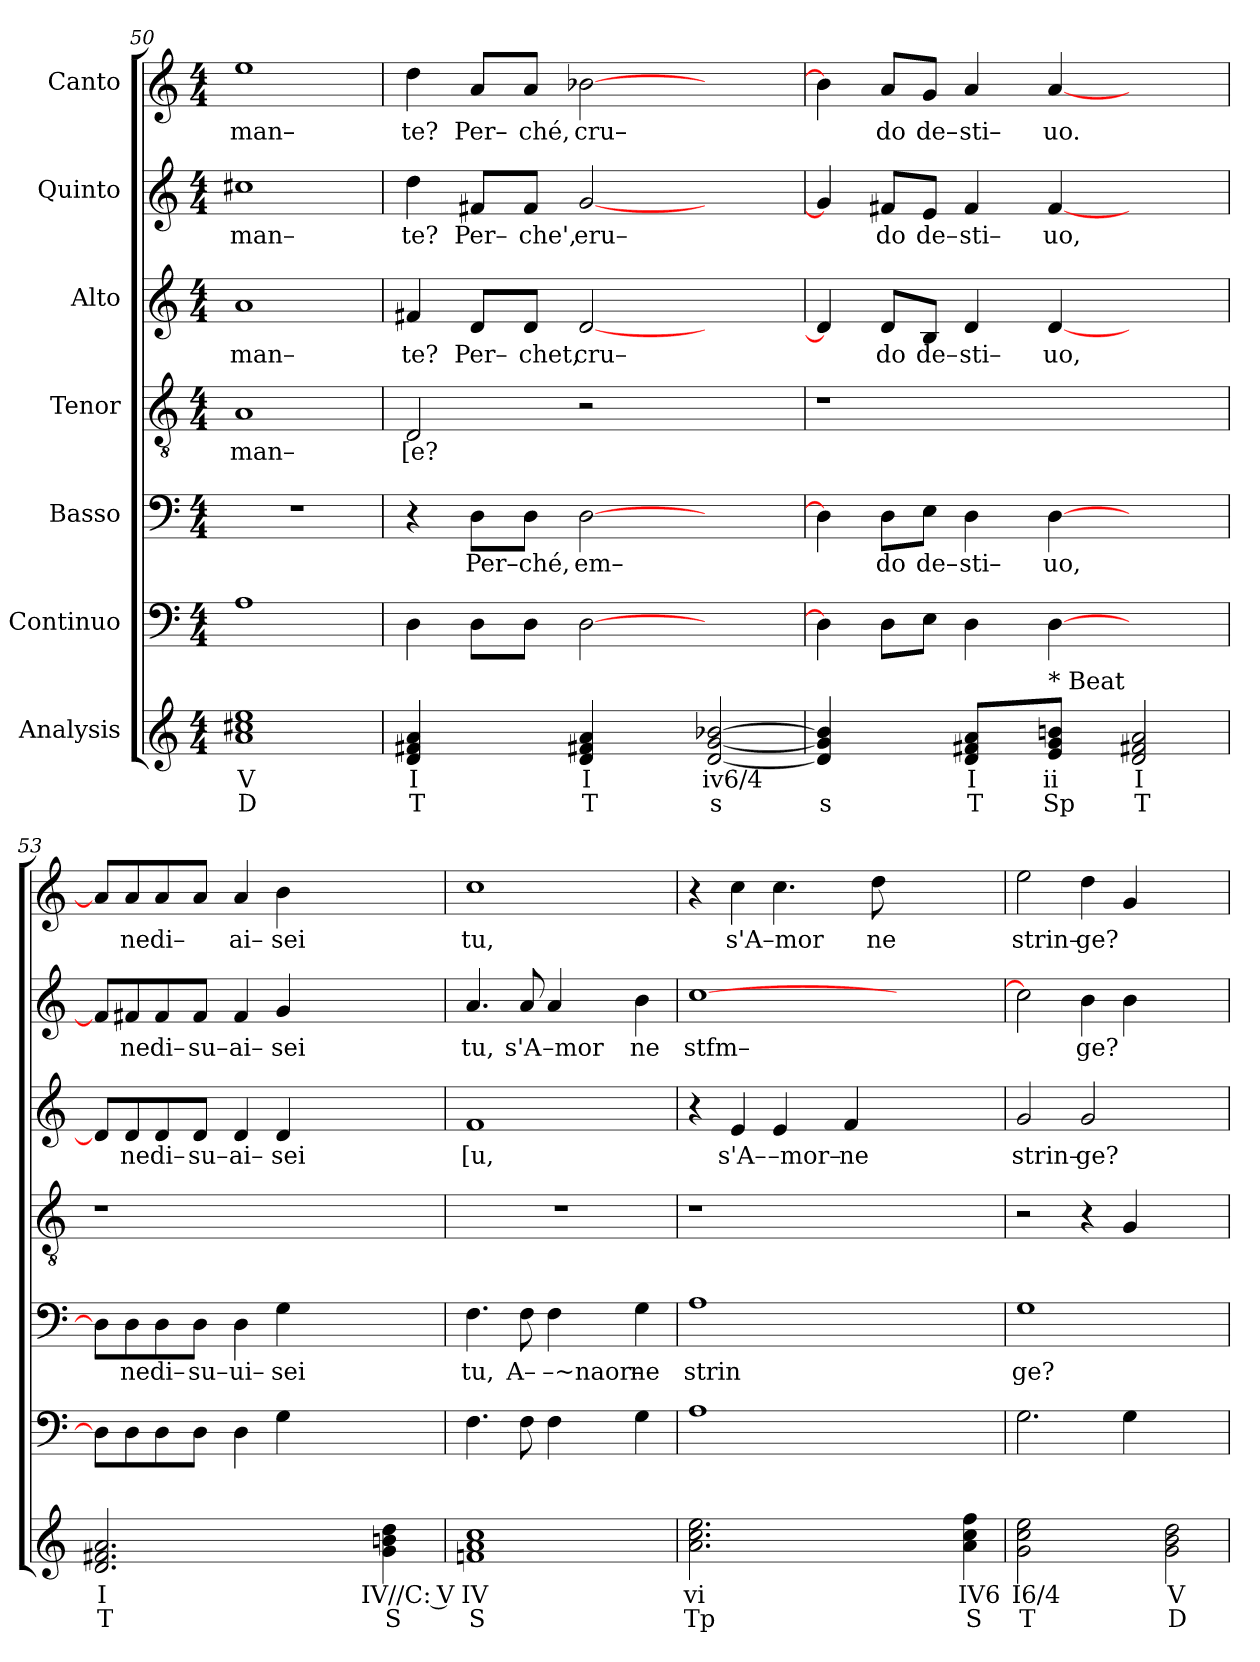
**kern	**text	**text	**kern	**kern	**text	**kern	**text	**kern	**text	**kern	**text	**kern	**text
*part7	*part7	*part7	*part6	*part5	*part5	*part4	*part4	*part3	*part3	*part2	*part2	*part1	*part1
*staff7	*staff7	*staff7	*staff6	*staff5	*staff5	*staff4	*staff4	*staff3	*staff3	*staff2	*staff2	*staff1	*staff1
*I"Analysis	*	*	*I"Continuo	*I"Basso	*	*I"Tenor	*	*I"Alto	*	*I"Quinto	*	*I"Canto	*
*	*	*	*clefF4	*clefF4	*	*clefGv2	*	*clefG2	*	*clefG2	*	*clefG2	*
*k[]	*	*	*k[]	*k[]	*	*k[]	*	*k[]	*	*k[]	*	*k[]	*
*M4/4	*	*	*M4/4	*M4/4	*	*M4/4	*	*M4/4	*	*M4/4	*	*M4/4	*
=50	=50	=50	=50	=50	=50	=50	=50	=50	=50	=50	=50	=50	=50
!	!	!	!	!	!	!	!LO:LY:b	!	!	!	!	!	!
!	!	!	!	!	!	!	!	!	!LO:LY:b	!	!	!	!
!	!	!	!	!	!	!	!	!	!	!	!LO:LY:b	!	!
!	!	!	!	!	!	!	!	!	!	!	!	!	!LO:LY:b
1a 1cc#X 1ee	V	D	1A	1r	.	1A	man–	1a	man–	1cc#X	man–	1ee	man–
=51	=51	=51	=51	=51	=51	=51	=51	=51	=51	=51	=51	=51	=51
!	!	!	!	!	!	!	!LO:LY:b	!	!	!	!	!	!
!	!	!	!	!	!	!	!	!	!LO:LY:b	!	!	!	!
!	!	!	!	!	!	!	!	!	!	!	!LO:LY:b	!	!
!	!	!	!	!	!	!	!	!	!	!	!	!	!LO:LY:b
4d 4f#X 4a	I	T	4D\	4r	.	2D/	[e?	4f#X/	te?	4dd\	te?	4dd\	te?
!	!	!	!	!	!LO:LY:b	!	!	!	!	!	!	!	!
!	!	!	!	!	!	!	!	!	!LO:LY:b	!	!	!	!
!	!	!	!	!	!	!	!	!	!	!	!LO:LY:b	!	!
!	!	!	!	!	!	!	!	!	!	!	!	!	!LO:LY:b
4ryy	.	.	8D\L	8D\L	Per–	.	.	8d/L	Per–	8f#X/L	Per–	8a/L	Per–
!	!	!	!	!	!LO:LY:b	!	!	!	!	!	!	!	!
!	!	!	!	!	!	!	!	!	!LO:LY:b	!	!	!	!
!	!	!	!	!	!	!	!	!	!	!	!LO:LY:b	!	!
!	!	!	!	!	!	!	!	!	!	!	!	!	!LO:LY:b
.	.	.	8D\J	8D\J	ché,	.	.	8d/J	chet,	8f#/J	che',	8a/J	ché,
!	!	!	!	!	!LO:LY:b	!	!	!	!	!	!	!	!
!	!	!	!	!	!	!	!	!	!LO:LY:b	!	!	!	!
!	!	!	!	!	!	!	!	!	!	!	!LO:LY:b	!	!
!	!	!	!	!	!	!	!	!	!	!	!	!	!LO:LY:b
4d 4f#X 4a	I	T	[2D\	[2D\	em–	2r	.	[2d/	cru–	[2g/	eru–	[2b-X\	cru–
4ryy	.	.	.	.	.	.	.	.	.	.	.	.	.
[2d [2g [2b-X	iv6/4	s	2ryy	2ryy	.	2ryy	.	2ryy	.	2ryy	.	2ryy	.
=52	=52	=52	=52	=52	=52	=52	=52	=52	=52	=52	=52	=52	=52
4d] 4g] 4b-]	.	s	4D\]	4D\]	.	1r	.	4d/]	.	4g/]	.	4b-\]	.
!	!	!	!	!	!LO:LY:b	!	!	!	!	!	!	!	!
!	!	!	!	!	!	!	!	!	!LO:LY:b	!	!	!	!
!	!	!	!	!	!	!	!	!	!	!	!LO:LY:b	!	!
!	!	!	!	!	!	!	!	!	!	!	!	!	!LO:LY:b
4ryy	.	.	8D\L	8D\L	do	.	.	8d/L	do	8f#X/L	do	8a/L	do
!	!	!	!	!	!LO:LY:b	!	!	!	!	!	!	!	!
!	!	!	!	!	!	!	!	!	!LO:LY:b	!	!	!	!
!	!	!	!	!	!	!	!	!	!	!	!LO:LY:b	!	!
!	!	!	!	!	!	!	!	!	!	!	!	!	!LO:LY:b
.	.	.	8E\J	8E\J	de–	.	.	8B/J	de–	8e/J	de–	8g/J	de–
!	!	!	!	!	!LO:LY:b	!	!	!	!	!	!	!	!
!	!	!	!	!	!	!	!	!	!LO:LY:b	!	!	!	!
!	!	!	!	!	!	!	!	!	!	!	!LO:LY:b	!	!
!	!	!	!	!	!	!	!	!	!	!	!	!	!LO:LY:b
8d 8f#X 8aL	I	T	4D\	4D\	sti–	.	.	4d/	sti–	4f#/	sti–	4a/	sti–
8ryy	.	.	.	.	.	.	.	.	.	.	.	.	.
!	!	!	!	!	!LO:LY:b	!	!	!	!	!	!	!	!
!	!	!	!	!	!	!	!	!	!LO:LY:b	!	!	!	!
!	!	!	!	!	!	!	!	!	!	!	!LO:LY:b	!	!
!LO:TX:a:t=* Beat	!	!	!	!	!	!	!	!	!	!	!	!	!
!	!	!	!	!	!	!	!	!	!	!	!	!	!LO:LY:b
8e 8g 8bnJ	ii	Sp	[4D\	[4D\	uo,	.	.	[4d/	uo,	[4f#/	uo,	[4a/	uo.
8ryy	.	.	.	.	.	.	.	.	.	.	.	.	.
2d 2f#X 2a	I	T	2ryy	2ryy	.	2ryy	.	2ryy	.	2ryy	.	2ryy	.
=53	=53	=53	=53	=53	=53	=53	=53	=53	=53	=53	=53	=53	=53
2.d 2.f#X 2.a	I	T	8D\L]	8D\L]	.	1r	.	8d/L]	.	8f#/L]	.	8a/L]	.
!	!	!	!	!	!LO:LY:b	!	!	!	!	!	!	!	!
!	!	!	!	!	!	!	!	!	!LO:LY:b	!	!	!	!
!	!	!	!	!	!	!	!	!	!	!	!LO:LY:b	!	!
!	!	!	!	!	!	!	!	!	!	!	!	!	!LO:LY:b
.	.	.	8D\	8D\	ne	.	.	8d/	ne	8f#X/	ne	8a/	ne
!	!	!	!	!	!LO:LY:b	!	!	!	!	!	!	!	!
!	!	!	!	!	!	!	!	!	!LO:LY:b	!	!	!	!
!	!	!	!	!	!	!	!	!	!	!	!LO:LY:b	!	!
!	!	!	!	!	!	!	!	!	!	!	!	!	!LO:LY:b
.	.	.	8D\	8D\	di–	.	.	8d/	di–	8f#/	di–	8a/	di–
!	!	!	!	!	!LO:LY:b	!	!	!	!	!	!	!	!
!	!	!	!	!	!	!	!	!	!LO:LY:b	!	!	!	!
!	!	!	!	!	!	!	!	!	!	!	!LO:LY:b	!	!
.	.	.	8D\J	8D\J	su–	.	.	8d/J	su–	8f#/J	su–	8a/J	.
!	!	!	!	!	!LO:LY:b	!	!	!	!	!	!	!	!
!	!	!	!	!	!	!	!	!	!LO:LY:b	!	!	!	!
!	!	!	!	!	!	!	!	!	!	!	!LO:LY:b	!	!
!	!	!	!	!	!	!	!	!	!	!	!	!	!LO:LY:b
.	.	.	4D\	4D\	ui–	.	.	4d/	ai–	4f#/	ai–	4a/	ai–
!	!	!	!	!	!LO:LY:b	!	!	!	!	!	!	!	!
!	!	!	!	!	!	!	!	!	!LO:LY:b	!	!	!	!
!	!	!	!	!	!	!	!	!	!	!	!LO:LY:b	!	!
!	!	!	!	!	!	!	!	!	!	!	!	!	!LO:LY:b
2.ryy	.	.	4G\	4G\	sei	.	.	4d/	sei	4g/	sei	4b\	sei
.	.	.	2.ryy	2.ryy	.	2.ryy	.	2.ryy	.	2.ryy	.	2.ryy	.
4g 4bn 4dd	IV//C: V	S	.	.	.	.	.	.	.	.	.	.	.
=54	=54	=54	=54	=54	=54	=54	=54	=54	=54	=54	=54	=54	=54
!	!	!	!	!	!LO:LY:b	!	!	!	!	!	!	!	!
!	!	!	!	!	!	!	!	!	!LO:LY:b	!	!	!	!
!	!	!	!	!	!	!	!	!	!	!	!LO:LY:b	!	!
!	!	!	!	!	!	!	!	!	!	!	!	!	!LO:LY:b
1fn 1a 1cc	IV	S	4.F\	4.F\	tu,	1r	.	1f	[u,	4.a/	tu,	1cc	tu,
!	!	!	!	!	!LO:LY:b	!	!	!	!	!	!	!	!
!	!	!	!	!	!	!	!	!	!	!	!LO:LY:b	!	!
.	.	.	8F\	8F\	A–	.	.	.	.	8a/	s'A	.	.
!	!	!	!	!	!LO:LY:b	!	!	!	!	!	!	!	!
!	!	!	!	!	!	!	!	!	!	!	!LO:LY:b	!	!
.	.	.	4F\	4F\	–~naor–	.	.	.	.	4a/	–mor	.	.
!	!	!	!	!	!LO:LY:b	!	!	!	!	!	!	!	!
!	!	!	!	!	!	!	!	!	!	!	!LO:LY:b	!	!
.	.	.	4G\	4G\	ne	.	.	.	.	4b\	ne	.	.
=55	=55	=55	=55	=55	=55	=55	=55	=55	=55	=55	=55	=55	=55
!	!	!	!	!	!LO:LY:b	!	!	!	!	!	!	!	!
!	!	!	!	!	!	!	!	!	!	!	!LO:LY:b	!	!
2.a 2.cc 2.ee	vi	Tp	1A	1A	strin	1r	.	4r	.	[1cc	stfm–	4r	.
!	!	!	!	!	!	!	!	!	!LO:LY:b	!	!	!	!
!	!	!	!	!	!	!	!	!	!	!	!	!	!LO:LY:b
.	.	.	.	.	.	.	.	4e/	s'A–	.	.	4cc\	s'A–mor
!	!	!	!	!	!	!	!	!	!LO:LY:b	!	!	!	!
.	.	.	.	.	.	.	.	4e/	–mor–	.	.	4.cc\	.
!	!	!	!	!	!	!	!	!	!LO:LY:b	!	!	!	!
2.ryy	.	.	.	.	.	.	.	4f/	ne	.	.	.	.
!	!	!	!	!	!	!	!	!	!	!	!	!	!LO:LY:b
.	.	.	.	.	.	.	.	.	.	.	.	8dd\	ne
.	.	.	2.ryy	2.ryy	.	2.ryy	.	2.ryy	.	2.ryy	.	2.ryy	.
4a 4cc 4ff	IV6	S	.	.	.	.	.	.	.	.	.	.	.
=56	=56	=56	=56	=56	=56	=56	=56	=56	=56	=56	=56	=56	=56
!	!	!	!	!	!LO:LY:b	!	!	!	!	!	!	!	!
!	!	!	!	!	!	!	!	!	!LO:LY:b	!	!	!	!
!	!	!	!	!	!	!	!	!	!	!	!	!	!LO:LY:b
2g 2cc 2ee	I6/4	T	2.G\	1G	ge?	2r	.	2g/	strin–	2cc\]	.	2ee\	strin–
!	!	!	!	!	!	!	!	!	!LO:LY:b	!	!	!	!
!	!	!	!	!	!	!	!	!	!	!	!LO:LY:b	!	!
!	!	!	!	!	!	!	!	!	!	!	!	!	!LO:LY:b
2ryy	.	.	.	.	.	4r	.	2g/	ge?	4b\	ge?	4dd\	ge?
.	.	.	4G\	.	.	4G/	.	.	.	4b\	.	4g/	.
2g 2b 2dd	V	D	2ryy	2ryy	.	2ryy	.	2ryy	.	2ryy	.	2ryy	.
=	=	=	=	=	=	=	=	=	=	=	=	=	=
*-	*-	*-	*-	*-	*-	*-	*-	*-	*-	*-	*-	*-	*-
